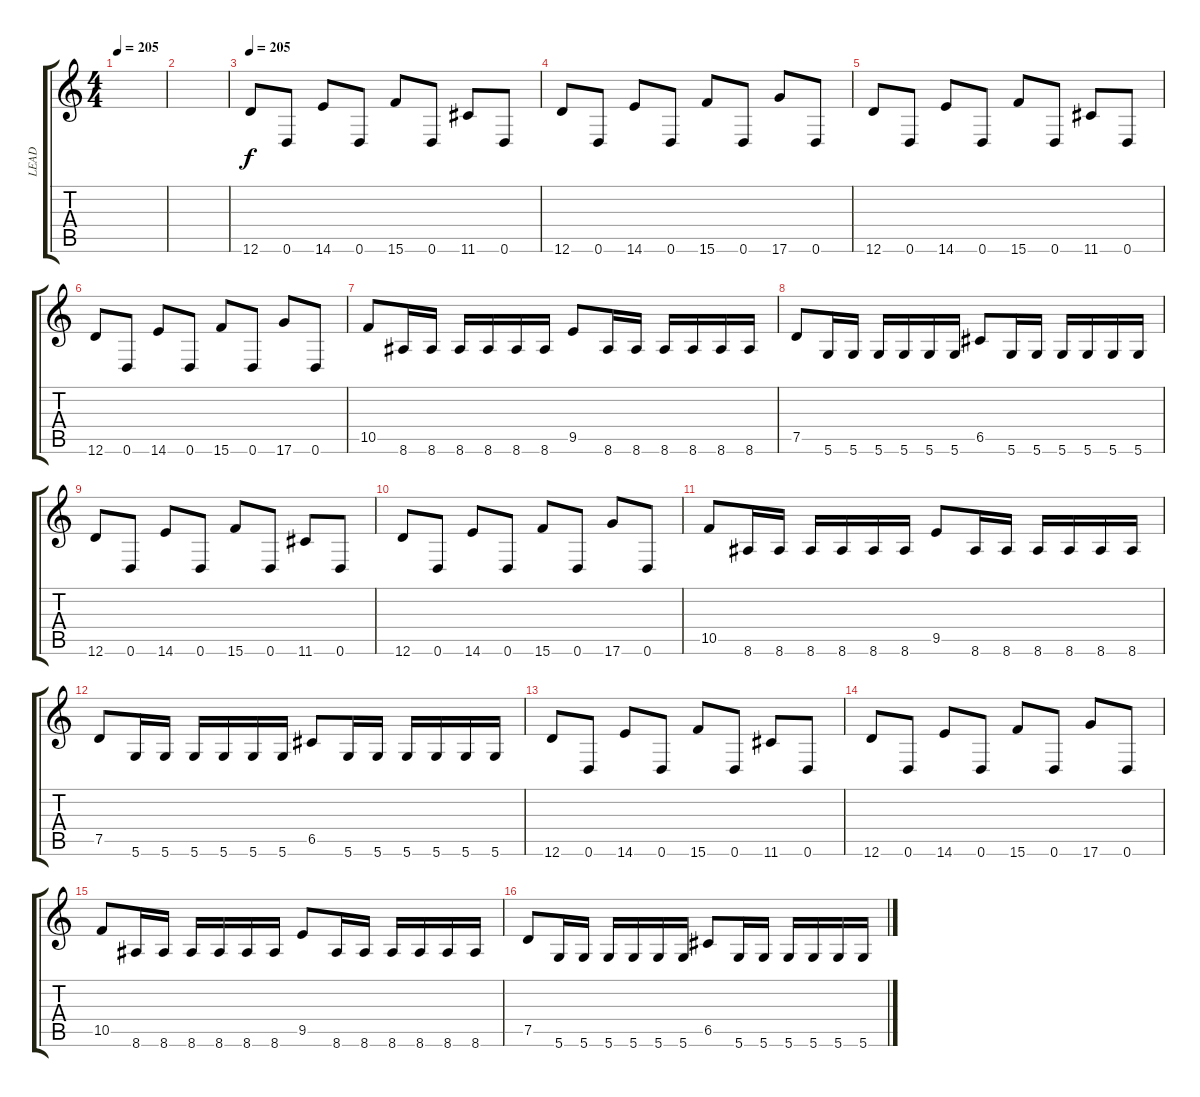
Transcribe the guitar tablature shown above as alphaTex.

\track ("LEAD" "LEAD") {instrument distortionguitar}
\staff {score tabs}
\tuning (D4 A3 F3 C3 G2 D2) {hide}
\ts (4 4)
\tempo 205
\clef g2
\ks c
|
|
\tempo 205
12.6.8{volume 14 instrument distortionguitar} 0.6.8 14.6.8 0.6.8 15.6.8 0.6.8 11.6.8 0.6.8 |
12.6.8 0.6.8 14.6.8 0.6.8 15.6.8 0.6.8 17.6.8 0.6.8 |
12.6.8 0.6.8 14.6.8 0.6.8 15.6.8 0.6.8 11.6.8 0.6.8 |
12.6.8 0.6.8 14.6.8 0.6.8 15.6.8 0.6.8 17.6.8 0.6.8 |
10.5.8 8.6.16 8.6.16 8.6.16 8.6.16 8.6.16 8.6.16 9.5.8 8.6.16 8.6.16 8.6.16 8.6.16 8.6.16 8.6.16 |
7.5.8 5.6.16 5.6.16 5.6.16 5.6.16 5.6.16 5.6.16 6.5.8 5.6.16 5.6.16 5.6.16 5.6.16 5.6.16 5.6.16 |
12.6.8 0.6.8 14.6.8 0.6.8 15.6.8 0.6.8 11.6.8 0.6.8 |
12.6.8 0.6.8 14.6.8 0.6.8 15.6.8 0.6.8 17.6.8 0.6.8 |
10.5.8 8.6.16 8.6.16 8.6.16 8.6.16 8.6.16 8.6.16 9.5.8 8.6.16 8.6.16 8.6.16 8.6.16 8.6.16 8.6.16 |
7.5.8 5.6.16 5.6.16 5.6.16 5.6.16 5.6.16 5.6.16 6.5.8 5.6.16 5.6.16 5.6.16 5.6.16 5.6.16 5.6.16 |
12.6.8 0.6.8 14.6.8 0.6.8 15.6.8 0.6.8 11.6.8 0.6.8 |
12.6.8 0.6.8 14.6.8 0.6.8 15.6.8 0.6.8 17.6.8 0.6.8 |
10.5.8 8.6.16 8.6.16 8.6.16 8.6.16 8.6.16 8.6.16 9.5.8 8.6.16 8.6.16 8.6.16 8.6.16 8.6.16 8.6.16 |
7.5.8 5.6.16 5.6.16 5.6.16 5.6.16 5.6.16 5.6.16 6.5.8 5.6.16 5.6.16 5.6.16 5.6.16 5.6.16 5.6.16
